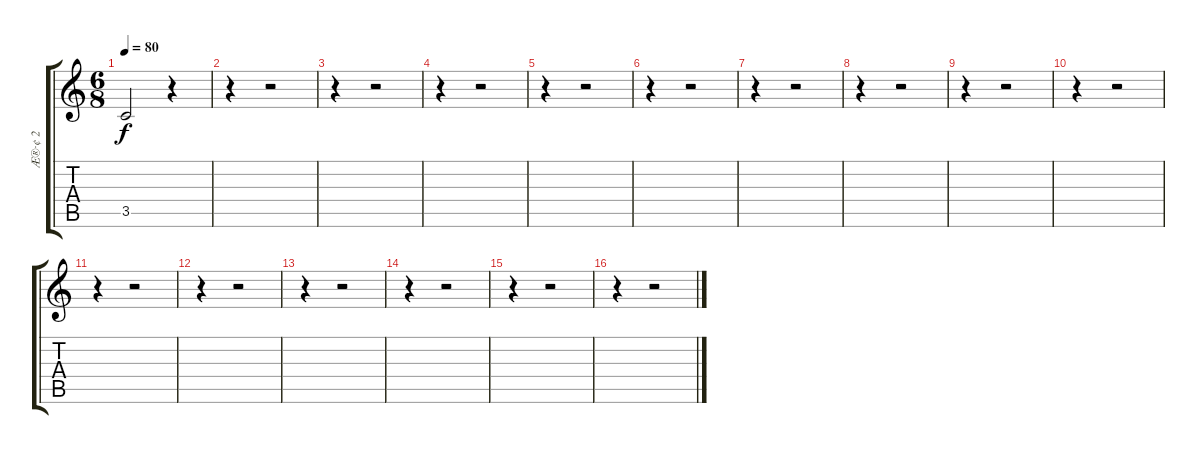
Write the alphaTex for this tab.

\track ("Æ®·¢ 2" "Æ®·¢ 2") {instrument overdrivenguitar}
\staff {score tabs}
\tuning (E4 B3 G3 D3 A2 E2) {hide}
\ts (6 8)
\tempo 80
\clef g2
\ks c
3.5.2{dy f} r.4 |
r.4 r.2 |
r.4 r.2 |
r.4 r.2 |
r.4 r.2 |
r.4 r.2 |
r.4 r.2 |
r.4 r.2 |
r.4 r.2 |
r.4 r.2 |
r.4 r.2 |
r.4 r.2 |
r.4 r.2 |
r.4 r.2 |
r.4 r.2 |
r.4 r.2
